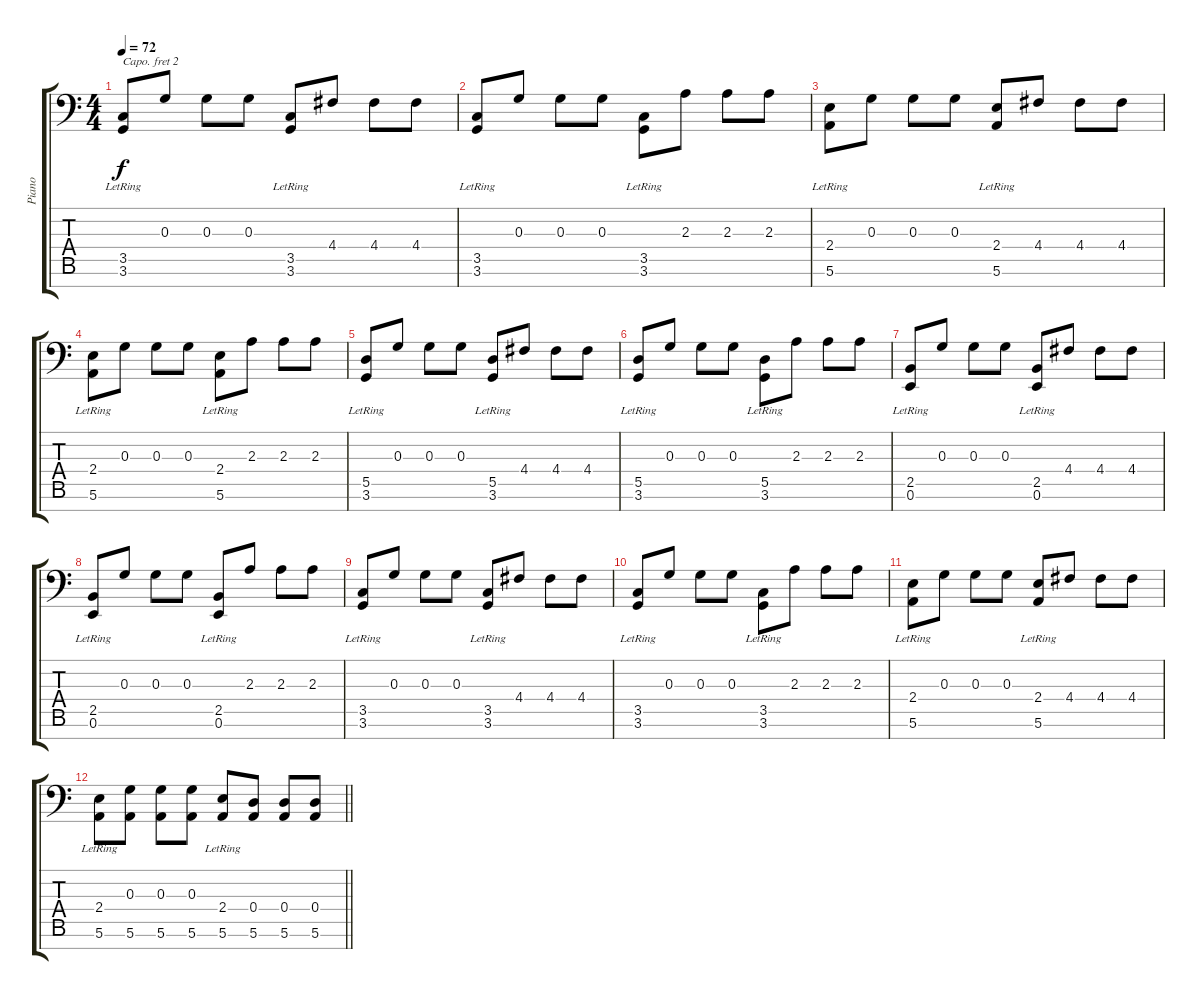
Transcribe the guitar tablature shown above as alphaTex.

\track ("Piano" "Piano") {instrument brightacousticpiano}
\staff {score tabs}
\capo 2
\tuning (D4 A3 F3 C3 G2 D2 A1) {hide}
\ts (4 4)
\tempo 72
\clef f4
\ks c
(3.5{lr} 3.6).8{dy f} 0.3.8 0.3.8 0.3.8 (3.5{lr} 3.6).8 4.4.8 4.4.8 4.4.8 |
(3.5{lr} 3.6).8 0.3.8 0.3.8 0.3.8 (3.5{lr} 3.6).8 2.3.8 2.3.8 2.3.8 |
(2.4 5.6{lr}).8 0.3.8 0.3.8 0.3.8 (2.4 5.6{lr}).8 4.4.8 4.4.8 4.4.8 |
(2.4 5.6{lr}).8 0.3.8 0.3.8 0.3.8 (2.4 5.6{lr}).8 2.3.8 2.3.8 2.3.8 |
(5.5 3.6{lr}).8 0.3.8 0.3.8 0.3.8 (5.5 3.6{lr}).8 4.4.8 4.4.8 4.4.8 |
(5.5 3.6{lr}).8 0.3.8{txt ""} 0.3.8 0.3.8 (5.5 3.6{lr}).8 2.3.8 2.3.8 2.3.8 |
(2.5 0.6{lr}).8 0.3.8 0.3.8 0.3.8 (2.5 0.6{lr}).8 4.4.8 4.4.8 4.4.8 |
(2.5 0.6{lr}).8 0.3.8 0.3.8 0.3.8 (2.5 0.6{lr}).8 2.3.8 2.3.8 2.3.8 |
(3.5{lr} 3.6).8 0.3.8 0.3.8 0.3.8 (3.5{lr} 3.6).8 4.4.8 4.4.8 4.4.8 |
(3.5{lr} 3.6).8 0.3.8 0.3.8 0.3.8 (3.5{lr} 3.6).8 2.3.8 2.3.8 2.3.8 |
(2.4 5.6{lr}).8 0.3.8 0.3.8 0.3.8 (2.4 5.6{lr}).8 4.4.8 4.4.8 4.4.8 |
\barLineRight lightlight
(2.4 5.6{lr}).8 (0.3 5.6).8 (0.3 5.6).8 (0.3 5.6).8 (2.4 5.6{lr}).8 (0.4 5.6).8 (0.4 5.6).8 (0.4 5.6).8
